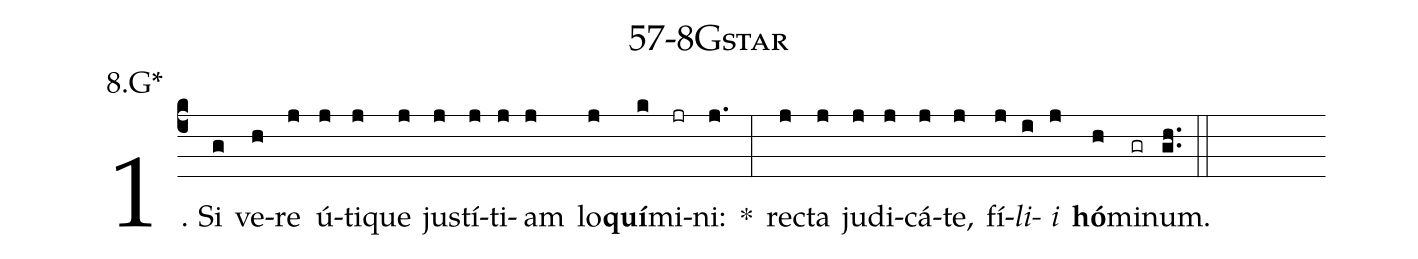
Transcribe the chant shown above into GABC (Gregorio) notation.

name: 57-8Gstar;
annotation: 8.G*;
%%
(c4)1. Si(g) ve(h)re(j) ú(j)ti(j)que(j) jus(j)tí(j)ti(j)am(j) lo(j)<b>quí</b>(k)mi(jr)ni:(j.) *(:) rec(j)ta(j) ju(j)di(j)cá(j)te,(j) fí(j)<i>li</i>(i)<i>i</i>(j) <b>hó</b>(h)mi(gr)num.(gh..) (::)
